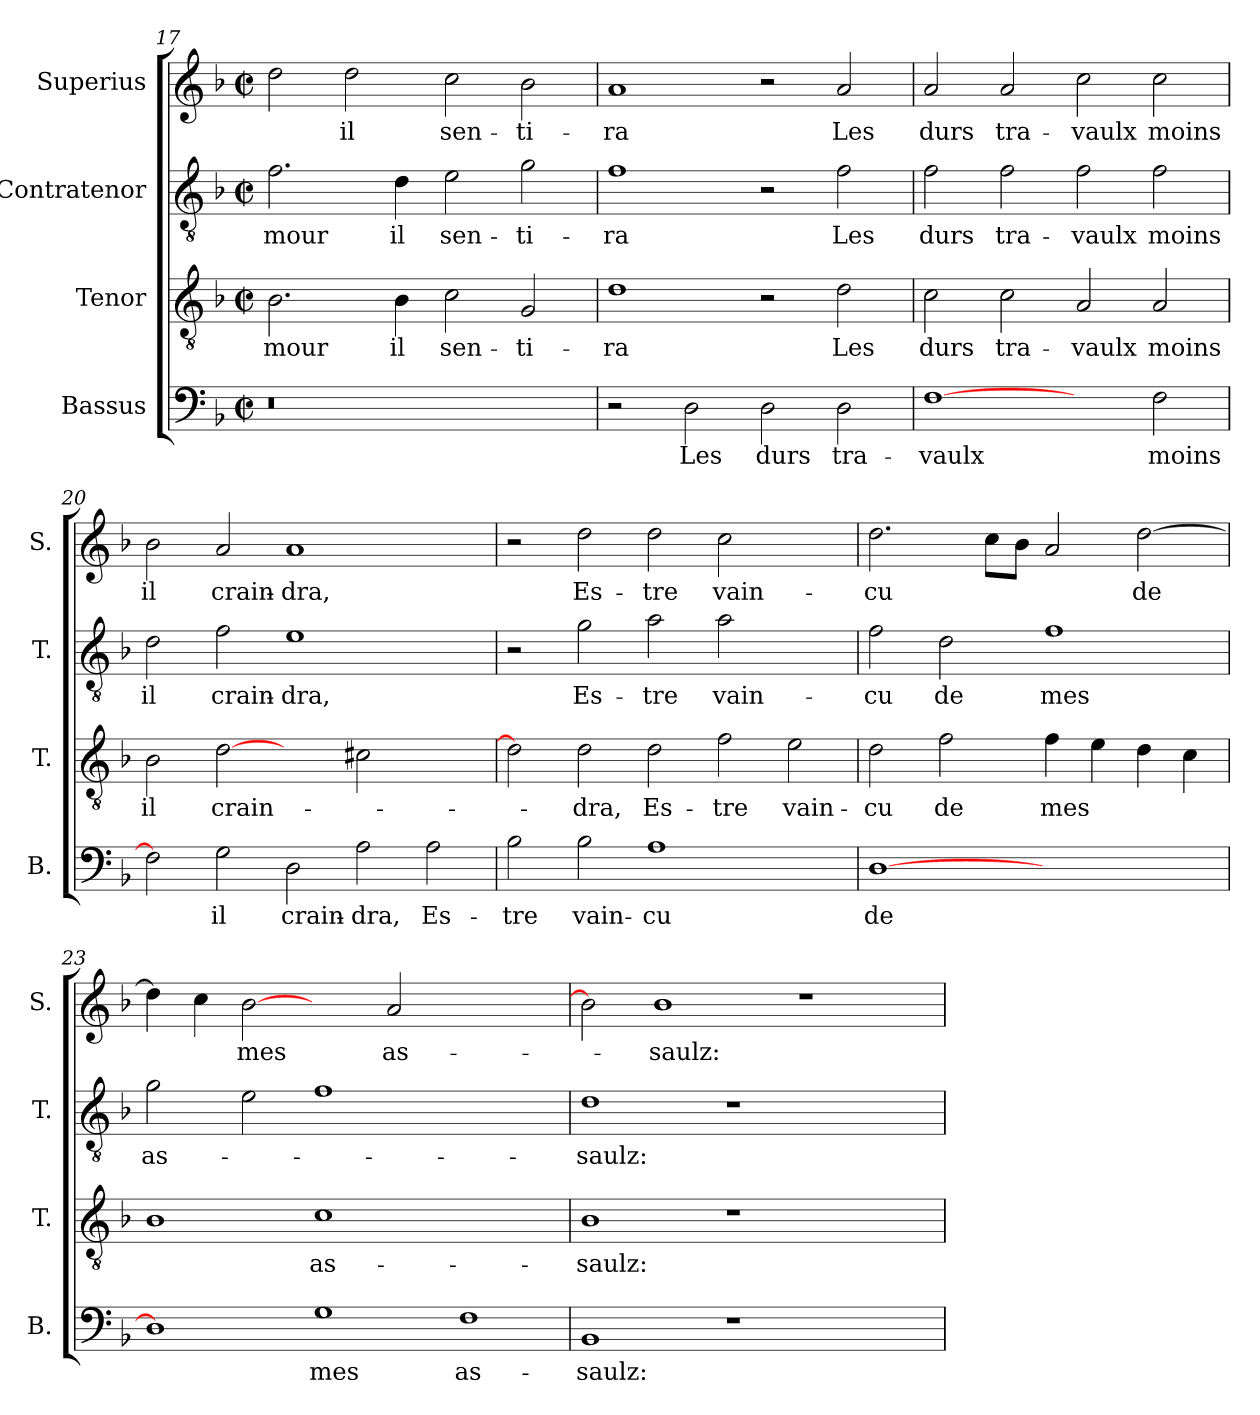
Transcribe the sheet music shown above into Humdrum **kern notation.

**kern	**text	**kern	**text	**kern	**text	**kern	**text
*part4	*part4	*part3	*part3	*part2	*part2	*part1	*part1
*staff4	*staff4	*staff3	*staff3	*staff2	*staff2	*staff1	*staff1
*I"Bassus	*	*I"Tenor	*	*I"Contratenor	*	*I"Superius	*
*I'B.	*	*I'T.	*	*I'T.	*	*I'S.	*
*clefF4	*	*clefGv2	*	*clefGv2	*	*clefG2	*
*k[b-]	*	*k[b-]	*	*k[b-]	*	*k[b-]	*
*F:	*	*F:	*	*F:	*	*F:	*
*M2/2	*	*M2/2	*	*M2/2	*	*M2/2	*
*met(c|)	*	*met(c|)	*	*met(c|)	*	*met(c|)	*
=17	=17	=17	=17	=17	=17	=17	=17
!LO:N:vis=0	!	!	!	!	!	!	!
1r	.	2.B-\	-mour	2.f\	-mour	2dd\	.
.	.	.	.	.	.	2dd\	il
.	.	4B-\	il	4d\	il	.	.
1ryy	.	2c\	sen-	2e\	sen-	2cc\	sen-
.	.	2G/	-ti-	2g\	-ti-	2b-\	-ti-
=18	=18	=18	=18	=18	=18	=18	=18
2r	.	1d\	-ra	1f\	-ra	1a/	-ra
2D\	Les	.	.	.	.	.	.
2D\	durs	2r	.	2r	.	2r	.
2D\	tra-	2d\	Les	2f\	Les	2a/	Les
=19	=19	=19	=19	=19	=19	=19	=19
[1F\	-vaulx	2c\	durs	2f\	durs	2a/	durs
.	.	2c\	tra-	2f\	tra-	2a/	tra-
2ryy	.	2A/	-vaulx	2f\	-vaulx	2cc\	-vaulx
2F\	moins	2A/	moins	2f\	moins	2cc\	moins
!!LO:LB:g=z
=20	=20	=20	=20	=20	=20	=20	=20
2F\]	.	2B-\	il	2d\	il	2b-\	il
2G\	il	[2d\	crain-	2f\	crain-	2a/	crain-
2D\	crain-	2ryy	.	1e\	-dra,	1a/	-dra,
2A\	-dra,	2c#X\	.	.	.	.	.
2A\	Es-	2ryy	.	2ryy	.	2ryy	.
=21	=21	=21	=21	=21	=21	=21	=21
2B-\	-tre	2d\]	.	2r	.	2r	.
2B-\	vain-	2d\	-dra,	2g\	Es-	2dd\	Es-
1A\	-cu	2d\	Es-	2a\	-tre	2dd\	-tre
.	.	2f\	-tre	2a\	vain-	2cc\	vain-
2ryy	.	2e\	vain-	2ryy	.	2ryy	.
=22	=22	=22	=22	=22	=22	=22	=22
[1D\	de	2d\	-cu	2f\	-cu	2.dd\	-cu
.	.	2f\	de	2d\	de	.	.
.	.	.	.	.	.	8cc\L	.
.	.	.	.	.	.	8b-\J	.
1ryy	.	4f\	mes	1f\	mes	2a/	.
.	.	4e\	.	.	.	.	.
.	.	4d\	.	.	.	[2dd\	de
.	.	4c\	.	.	.	.	.
=23	=23	=23	=23	=23	=23	=23	=23
1D\]	.	1B-\	.	2g\	as-	4dd\]	.
.	.	.	.	.	.	4cc\	.
.	.	.	.	2e\	.	[2b-\	mes
1G\	mes	1c\	as-	1f\	.	2ryy	.
.	.	.	.	.	.	2a/	as-
1F\	as-	1ryy	.	1ryy	.	1ryy	.
=24	=24	=24	=24	=24	=24	=24	=24
1BB-/	-saulz:	1B-\	-saulz:	1d\	-saulz:	2b-\]	.
.	.	.	.	.	.	1b-\	-saulz:
1r	.	1r	.	1r	.	.	.
.	.	.	.	.	.	1r	.
2ryy	.	2ryy	.	2ryy	.	.	.
=	=	=	=	=	=	=	=
*-	*-	*-	*-	*-	*-	*-	*-
